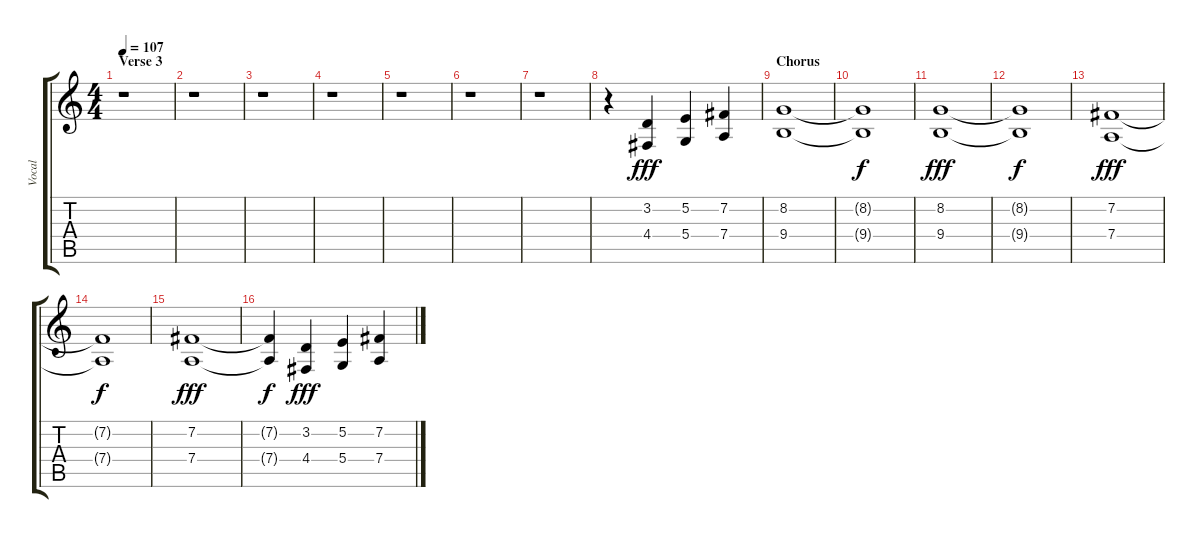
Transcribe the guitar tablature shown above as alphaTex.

\track ("Vocal" "Vocal") {instrument altosax}
\staff {score tabs}
\tuning (E4 B3 G3 D3 A2 E2) {hide}
\ts (4 4)
\section ("" "Verse 3")
\tempo 107
\clef g2
\ks c
r.1{dy f} |
r.1 |
r.1 |
r.1 |
r.1 |
r.1 |
r.1 |
r.4 (3.2 4.4).4{dy fff} (5.2 5.4).4 (7.2 7.4).4 |
\section ("" "Chorus")
(8.2 9.4).1 |
(8.2{t} 9.4{t}).1{dy f} |
(8.2 9.4).1{dy fff} |
(8.2{t} 9.4{t}).1{dy f} |
(7.2 7.4).1{dy fff} |
(7.2{t} 7.4{t}).1{dy f} |
(7.2 7.4).1{dy fff} |
(7.2{t} 7.4{t}).4{dy f} (3.2 4.4).4{dy fff} (5.2 5.4).4 (7.2 7.4).4
